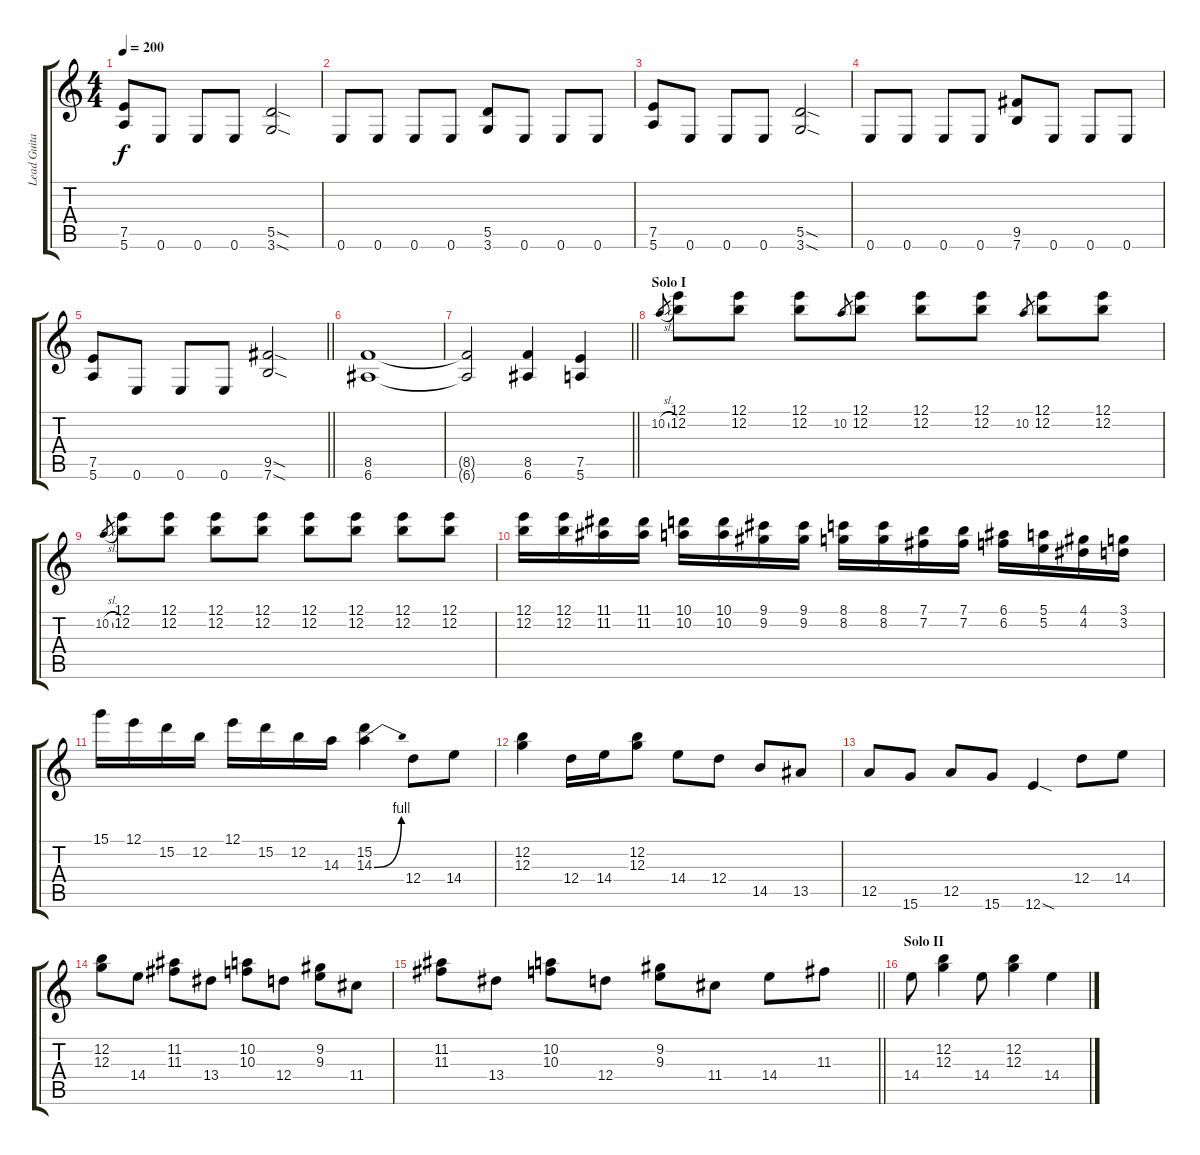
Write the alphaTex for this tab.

\track ("Lead Guitar" "Lead Guita") {instrument distortionguitar}
\staff {score tabs}
\tuning (E4 B3 G3 D3 A2 E2) {hide}
\ts (4 4)
\tempo 200
\clef g2
\ks c
(7.5 5.6).8{dy f} 0.6.8 0.6.8 0.6.8 (5.5{sod} 3.6{sod}).2 |
0.6.8 0.6.8 0.6.8 0.6.8 (5.5 3.6).8 0.6.8 0.6.8 0.6.8 |
(7.5 5.6).8 0.6.8 0.6.8 0.6.8 (5.5{sod} 3.6{sod}).2 |
0.6.8 0.6.8 0.6.8 0.6.8 (9.5 7.6).8 0.6.8 0.6.8 0.6.8 |
\barLineRight lightlight
(7.5 5.6).8 0.6.8 0.6.8 0.6.8 (9.5{sod} 7.6{sod}).2 |
(8.5 6.6).1 |
\barLineRight lightlight
(8.5{t} 6.6{t}).2 (8.5 6.6).4 (7.5 5.6).4 |
\section ("" "Solo I")
10.2{sl}.8{gr} (12.1 12.2).8 (12.1 12.2).8 (12.1 12.2).8 10.2.8{gr} (12.1 12.2).8 (12.1 12.2).8 (12.1 12.2).8 10.2.8{gr} (12.1 12.2).8 (12.1 12.2).8 |
10.2{sl}.8{gr} (12.1 12.2).8 (12.1 12.2).8 (12.1 12.2).8 (12.1 12.2).8 (12.1 12.2).8 (12.1 12.2).8 (12.1 12.2).8 (12.1 12.2).8 |
(12.1 12.2).16 (12.1 12.2).16 (11.1 11.2).16 (11.1 11.2).16 (10.1 10.2).16 (10.1 10.2).16 (9.1 9.2).16 (9.1 9.2).16 (8.1 8.2).16 (8.1 8.2).16 (7.1 7.2).16 (7.1 7.2).16 (6.1 6.2).16 (5.1 5.2).16 (4.1 4.2).16 (3.1 3.2).16 |
15.1.16 12.1.16 15.2.16 12.2.16 12.1.16 15.2.16 12.2.16 14.3.16 (15.2 14.3{be (bend 0 0 60 4)}).4 12.4.8 14.4.8 |
(12.2 12.3).4 12.4.16 14.4.16 (12.2 12.3).8 14.4.8 12.4.8 14.5.8 13.5.8 |
12.5.8 15.6.8 12.5.8 15.6.8 12.6{sod}.4 12.4.8 14.4.8 |
(12.2 12.3).8 14.4.8 (11.2 11.3).8 13.4.8 (10.2 10.3).8 12.4.8 (9.2 9.3).8 11.4.8 |
\barLineRight lightlight
(11.2 11.3).8 13.4.8 (10.2 10.3).8 12.4.8 (9.2 9.3).8 11.4.8 14.4.8 11.3.8 |
\section ("" "Solo II")
14.4.8 (12.2 12.3).4 14.4.8 (12.2 12.3).4 14.4.4
